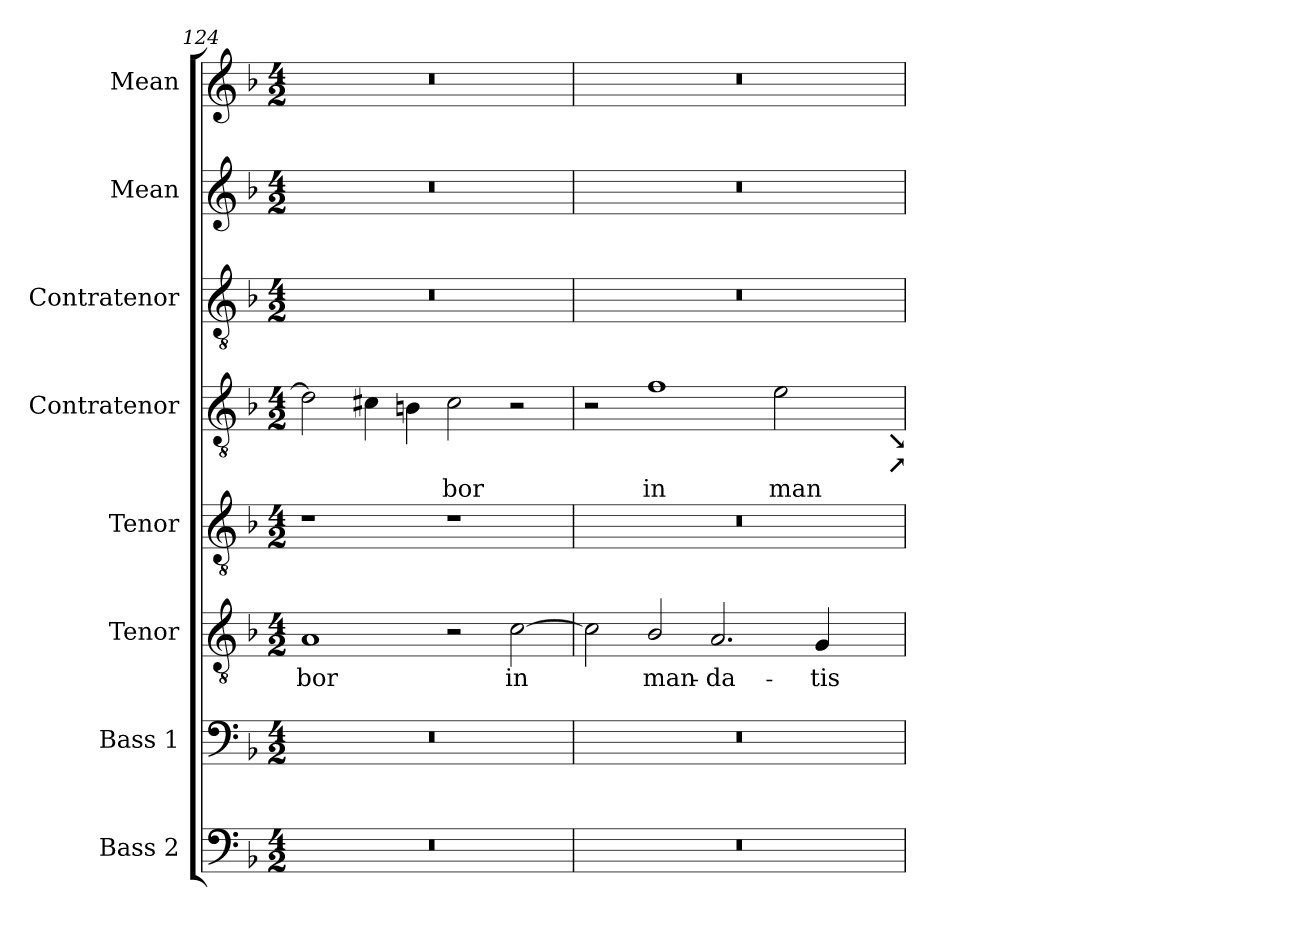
**kern	**kern	**kern	**text	**kern	**kern	**text	**kern	**kern	**kern
*part8	*part7	*part6	*part6	*part5	*part4	*part4	*part3	*part2	*part1
*staff8	*staff7	*staff6	*staff6	*staff5	*staff4	*staff4	*staff3	*staff2	*staff1
*I"Bass 2	*I"Bass 1	*I"Tenor	*	*I"Tenor	*I"Contratenor	*	*I"Contratenor	*I"Mean	*I"Mean
*I'B2.	*I'B1.	*I'T.	*	*I'T.	*I'Ct.	*	*I'Ct.	*I'M.	*I'M.
*clefF4	*clefF4	*clefGv2	*	*clefGv2	*clefGv2	*	*clefGv2	*clefG2	*clefG2
*	*	*ITrd7c12	*	*ITrd7c12	*ITrd7c12	*	*ITrd7c12	*	*
*k[b-]	*k[b-]	*k[b-]	*	*k[b-]	*k[b-]	*	*k[b-]	*k[b-]	*k[b-]
*F:	*F:	*F:	*	*F:	*F:	*	*F:	*F:	*F:
*M4/2	*M4/2	*M4/2	*	*M4/2	*M4/2	*	*M4/2	*M4/2	*M4/2
=124	=124	=124	=124	=124	=124	=124	=124	=124	=124
!LO:N:vis=1	!LO:N:vis=1	!	!	!	!	!	!	!	!
!	!	!	!LO:LY:b:color=#000000	!	!	!	!LO:N:vis=1	!LO:N:vis=1	!LO:N:vis=1
0r	0r	1AAi	-bor	1r	2Di\]	.	0r	0r	0r
.	.	.	.	.	4C#Xi\	.	.	.	.
.	.	.	.	.	4BBni\	.	.	.	.
!	!	!	!	!	!	!LO:LY:b:color=#000000	!	!	!
.	.	2r	.	1r	2C#i\	-bor	.	.	.
!	!	!	!LO:LY:b:color=#000000	!	!	!	!	!	!
.	.	[2Ci\	in	.	2r	.	.	.	.
=125	=125	=125	=125	=125	=125	=125	=125	=125	=125
!LO:N:vis=1	!LO:N:vis=1	!	!	!LO:N:vis=1	!	!	!LO:N:vis=1	!LO:N:vis=1	!LO:N:vis=1
*	*	*	*	*	*^	*	*	*	*
0r	0r	2Ci\]	.	0r	2r	1ryy	.	0r	0r	0r
!	!	!	!LO:LY:b:color=#000000	!	!	!	!	!	!	!
!	!	!	!	!	!	!	!LO:LY:b:color=#000000	!	!	!
.	.	2BB-i/	man-	.	1Fi	.	in	.	.	.
!	!	!	!LO:LY:b:color=#000000	!	!	!	!	!	!	!
.	.	2.AAi/	-da-	.	.	2ryy	.	.	.	.
!	!	!	!	!	!	!	!LO:LY:b:color=#000000	!	!	!
.	.	.	.	.	2Ei\	4ryy	man-	.	.	.
!	!	!	!LO:LY:b:color=#000000	!	!	!	!	!	!	!
.	.	4GGi/	-tis	.	.	8ryy	.	.	.	.
.	.	.	.	.	.	16ryy	.	.	.	.
.	.	.	.	.	.	32ryy	.	.	.	.
.	.	.	.	.	.	64ryy	.	.	.	.
.	.	.	.	.	.	128...ryy	.	.	.	.
!	!	!	!	!	!	!LO:TX:b:B:t=↘	!	!	!	!
!	!	!	!	!	!	!LO:TX:b:B:t=↗	!	!	!	!
.	.	.	.	.	.	1024ryy	.	.	.	.
*	*	*	*	*	*v	*v	*	*	*	*
=	=	=	=	=	=	=	=	=	=
*-	*-	*-	*-	*-	*-	*-	*-	*-	*-
